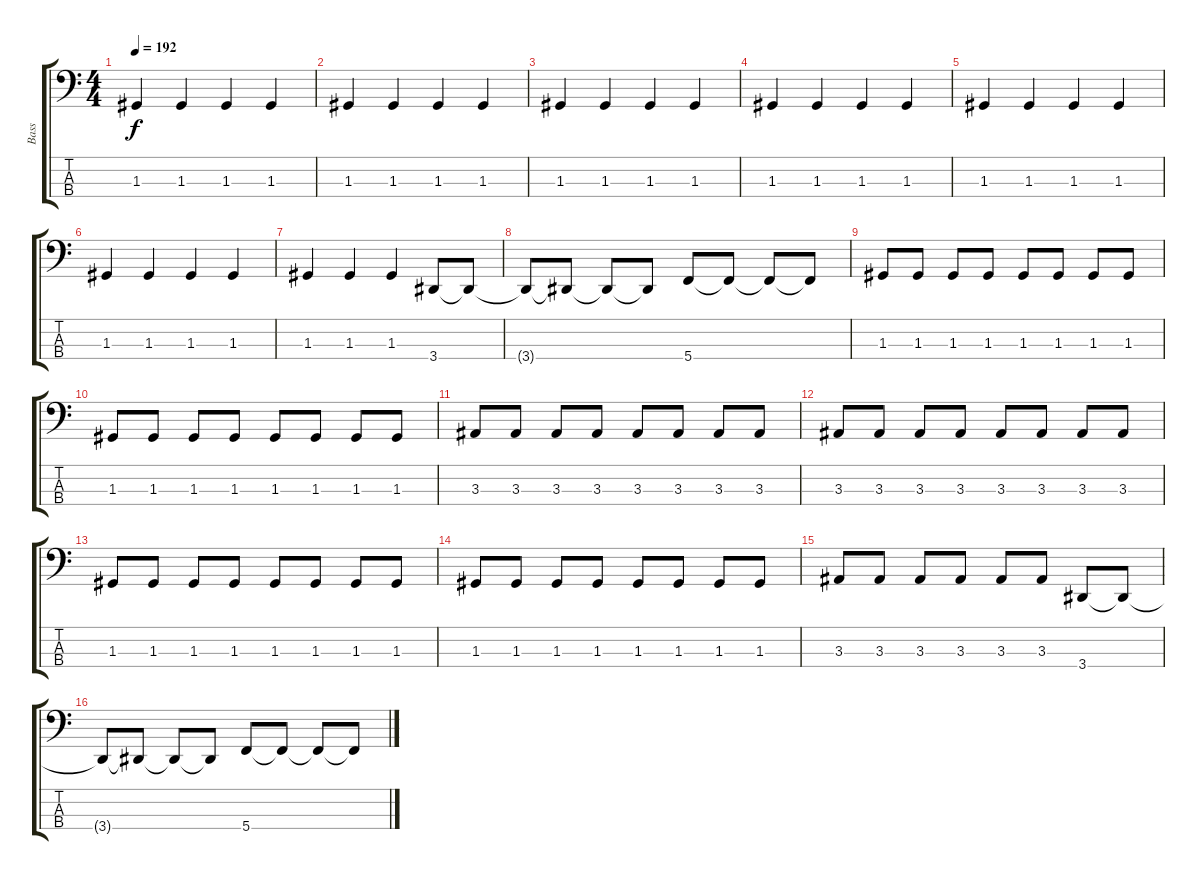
\track ("Bass" "Bass") {instrument electricbassfinger}
\staff {score tabs}
\tuning (F2 C2 G1 C1) {hide}
\ts (4 4)
\tempo 192
\clef f4
\ks c
1.3.4{dy f} 1.3.4 1.3.4 1.3.4 |
1.3.4 1.3.4 1.3.4 1.3.4 |
1.3.4 1.3.4 1.3.4 1.3.4 |
1.3.4 1.3.4 1.3.4 1.3.4 |
1.3.4 1.3.4 1.3.4 1.3.4 |
1.3.4 1.3.4 1.3.4 1.3.4 |
1.3.4 1.3.4 1.3.4 3.4.8 3.4{t}.8 |
3.4{t}.8 3.4{t}.8 3.4{t}.8 3.4{t}.8 5.4.8 5.4{t}.8 5.4{t}.8 5.4{t}.8 |
1.3.8 1.3.8 1.3.8 1.3.8 1.3.8 1.3.8 1.3.8 1.3.8 |
1.3.8 1.3.8 1.3.8 1.3.8 1.3.8 1.3.8 1.3.8 1.3.8 |
3.3.8 3.3.8 3.3.8 3.3.8 3.3.8 3.3.8 3.3.8 3.3.8 |
3.3.8 3.3.8 3.3.8 3.3.8 3.3.8 3.3.8 3.3.8 3.3.8 |
1.3.8 1.3.8 1.3.8 1.3.8 1.3.8 1.3.8 1.3.8 1.3.8 |
1.3.8 1.3.8 1.3.8 1.3.8 1.3.8 1.3.8 1.3.8 1.3.8 |
3.3.8 3.3.8 3.3.8 3.3.8 3.3.8 3.3.8 3.4.8 3.4{t}.8 |
3.4{t}.8 3.4{t}.8 3.4{t}.8 3.4{t}.8 5.4.8 5.4{t}.8 5.4{t}.8 5.4{t}.8
